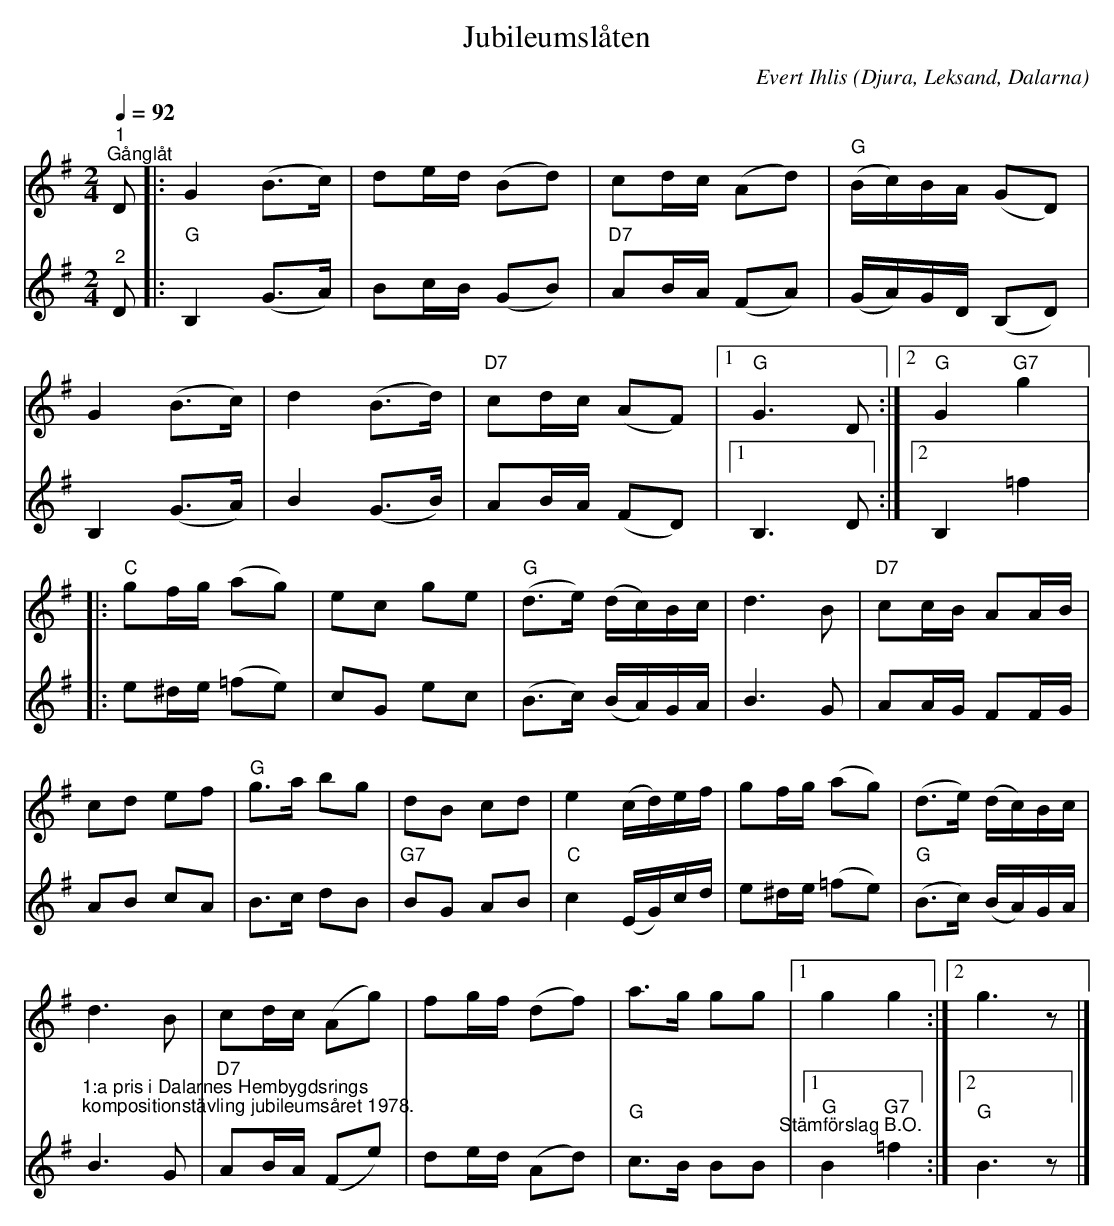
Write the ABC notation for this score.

X:1
T:Jubileumslåten
C:Evert Ihlis
O:Djura, Leksand, Dalarna
L:1/8
Q:1/4=92
M:2/4
K:G
V:1
"^1""^Gånglåt" D |: G2 (B>c) | de/d/ (Bd) | cd/c/ (Ad) |"G" (B/c/)B/A/ (GD) |
G2 (B>c) | d2 (B>d) |"D7" cd/c/ (AF) |1"G" G3 D :|2"G" G2"G7" g2 |:
"C" gf/g/ (ag) | ec ge | "G" (d>e) (d/c/)B/c/ | d3 B |"D7" cc/B/ AA/B/ |
cd ef |"G" g>a bg | dB cd | e2 (c/d/)e/f/ | gf/g/ (ag) | (d>e) (d/c/)B/c/ |
d3 B | cd/c/ (Ag) | fg/f/ (df) | a>g gg |1 g2 g2 :|2 g3 z |]
V:2
"^2" D |:"G" B,2 (G>A) | Bc/B/ (GB) |"D7" AB/A/ (FA) | (G/A/)G/D/ (B,D) | B,2 (G>A) |
B2 (G>B) | AB/A/ (FD) |1 B,3 D :|2 B,2 =f2 |:
e^d/e/ (=fe) | cG ec | (B>c) (B/A/)G/A/ | B3 G | AA/G/ FF/G/ |
AB cA | B>c dB |"G7" BG AB |"C" c2 (E/G/)c/d/ | e^d/e/ (=fe) |
"G" (B>c) (B/A/)G/A/ | "^1:a pris i Dalarnes Hembygdsrings""^kompositionstävling jubileumsåret 1978." B3 G |"D7" AB/A/ (Fe) | de/d/ (Ad) |"G" c>B BB"^Stämförslag B.O." |1 "G" B2"G7" =f2 :|2"G" B3 z |]
